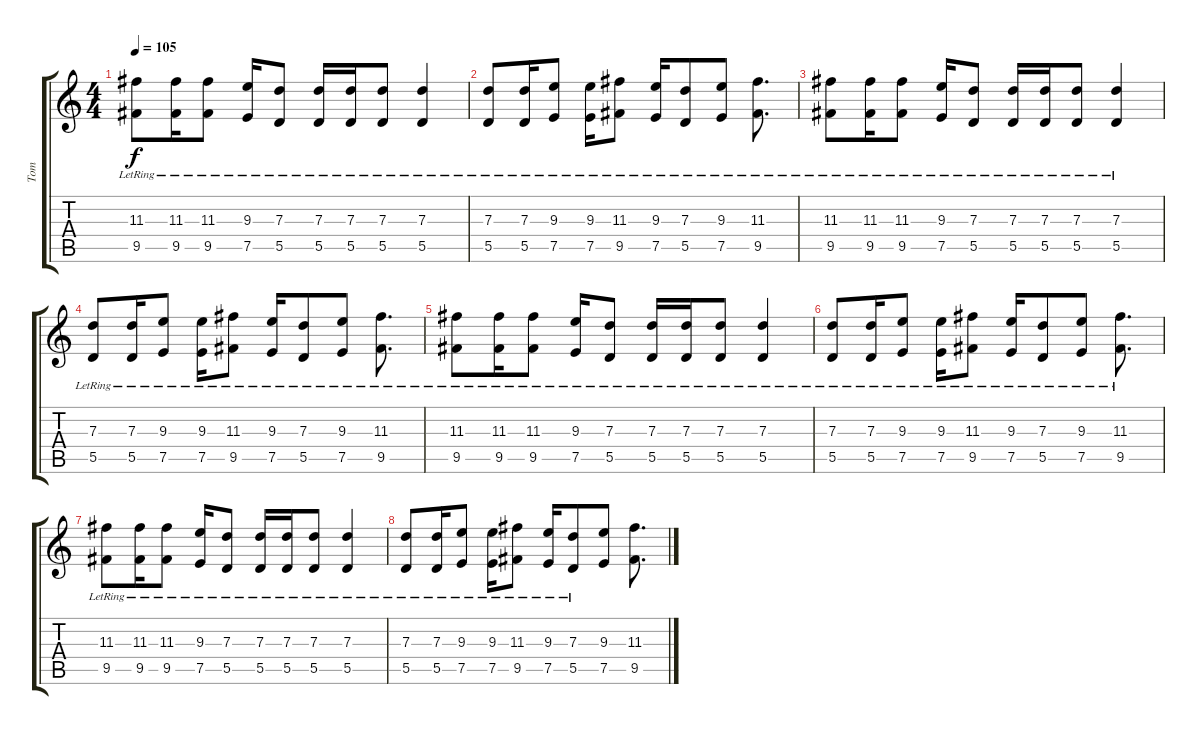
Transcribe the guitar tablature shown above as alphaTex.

\track ("Tom " "Tom ") {instrument overdrivenguitar}
\staff {score tabs}
\tuning (E4 B3 G3 D3 A2 E2) {hide}
\ts (4 4)
\tempo 105
\clef g2
\ks c
(11.3{lr} 9.5{lr}).8{dy f} (11.3{lr} 9.5{lr}).16 (11.3{lr} 9.5{lr}).8 (9.3{lr} 7.5{lr}).16 (7.3{lr} 5.5{lr}).8 (7.3{lr} 5.5{lr}).16 (7.3{lr} 5.5{lr}).16 (7.3{lr} 5.5{lr}).8 (7.3{lr} 5.5{lr}).4 |
(7.3{lr} 5.5{lr}).8 (7.3{lr} 5.5{lr}).16 (9.3 7.5{lr}).8 (9.3{lr} 7.5{lr}).16 (11.3{lr} 9.5{lr}).8 (9.3{lr} 7.5{lr}).16 (7.3{lr} 5.5{lr}).8 (9.3{lr} 7.5{lr}).8 (11.3{lr} 9.5{lr}).8{d} |
(11.3{lr} 9.5{lr}).8 (11.3{lr} 9.5{lr}).16 (11.3{lr} 9.5{lr}).8 (9.3{lr} 7.5{lr}).16 (7.3{lr} 5.5{lr}).8 (7.3{lr} 5.5{lr}).16 (7.3{lr} 5.5{lr}).16 (7.3{lr} 5.5{lr}).8 (7.3{lr} 5.5{lr}).4 |
(7.3{lr} 5.5{lr}).8 (7.3{lr} 5.5{lr}).16 (9.3 7.5{lr}).8 (9.3{lr} 7.5{lr}).16 (11.3{lr} 9.5{lr}).8 (9.3{lr} 7.5{lr}).16 (7.3{lr} 5.5{lr}).8 (9.3{lr} 7.5{lr}).8 (11.3{lr} 9.5{lr}).8{d} |
(11.3{lr} 9.5{lr}).8 (11.3{lr} 9.5{lr}).16 (11.3{lr} 9.5{lr}).8 (9.3{lr} 7.5{lr}).16 (7.3{lr} 5.5{lr}).8 (7.3{lr} 5.5{lr}).16 (7.3{lr} 5.5{lr}).16 (7.3{lr} 5.5{lr}).8 (7.3{lr} 5.5{lr}).4 |
(7.3{lr} 5.5{lr}).8 (7.3{lr} 5.5{lr}).16 (9.3 7.5{lr}).8 (9.3{lr} 7.5{lr}).16 (11.3{lr} 9.5{lr}).8 (9.3{lr} 7.5{lr}).16 (7.3{lr} 5.5{lr}).8 (9.3{lr} 7.5{lr}).8 (11.3{lr} 9.5{lr}).8{d} |
(11.3{lr} 9.5{lr}).8 (11.3{lr} 9.5{lr}).16 (11.3{lr} 9.5{lr}).8 (9.3{lr} 7.5{lr}).16 (7.3{lr} 5.5{lr}).8 (7.3{lr} 5.5{lr}).16 (7.3{lr} 5.5{lr}).16 (7.3{lr} 5.5{lr}).8 (7.3{lr} 5.5{lr}).4 |
(7.3{lr} 5.5{lr}).8 (7.3{lr} 5.5{lr}).16 (9.3 7.5{lr}).8 (9.3{lr} 7.5{lr}).16 (11.3{lr} 9.5{lr}).8 (9.3{lr} 7.5{lr}).16 (7.3{lr} 5.5{lr}).8 (9.3 7.5).8 (11.3 9.5).8{d}
